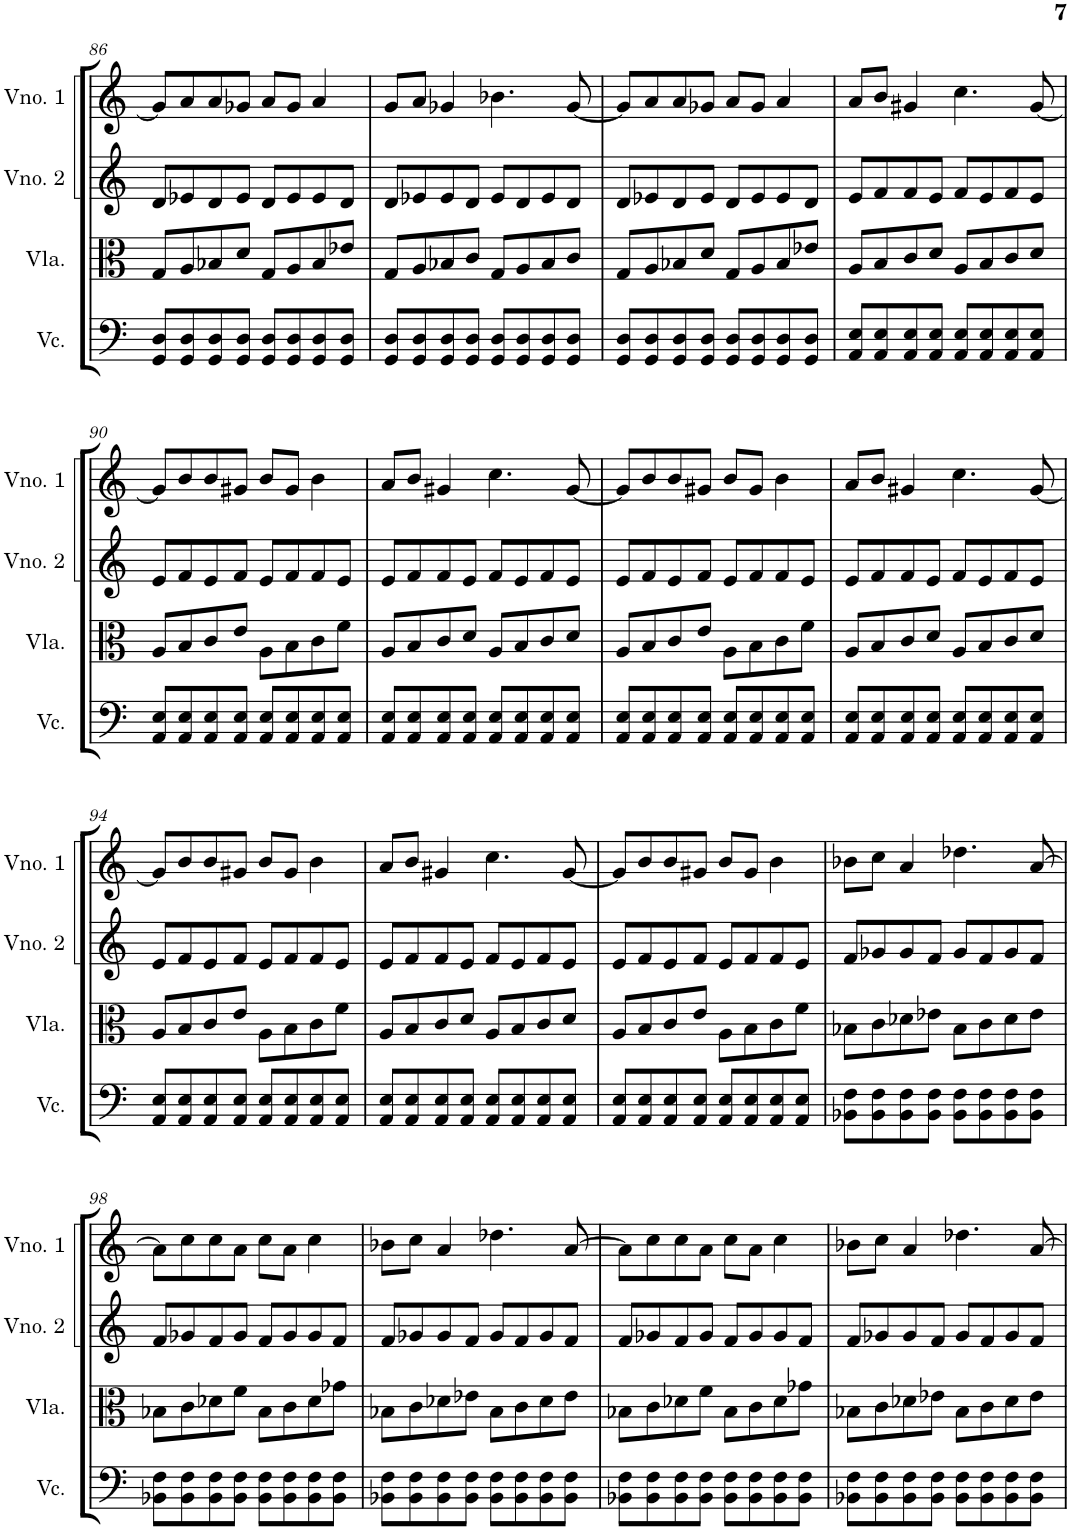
**kern	**kern	**kern	**kern
*part4	*part3	*part2	*part1
*staff4	*staff3	*staff2	*staff1
*I"Violoncelo	*I"Viola	*I"Violino 2	*I"Violino 1
*I'Vc.	*I'Vla.	*I'Vno. 2	*I'Vno. 1
!!LO:PB:g=z
*clefF4	*clefC3	*clefG2	*clefG2
*k[]	*k[]	*k[]	*k[]
*M4/4	*M4/4	*M4/4	*M4/4
=86	=86	=86	=86
8GG/ 8D/L	8G/L	8d/L	8g-/L]
8GG/ 8D/	8A/	8e-X/	8a/
8GG/ 8D/	8B-X/	8d/	8a/
8GG/ 8D/J	8d/J	8e-/J	8g-X/J
8GG/ 8D/L	8G/L	8d/L	8a/L
8GG/ 8D/	8A/	8e-/	8g-/J
8GG/ 8D/	8B-/	8e-/	4a/
8GG/ 8D/J	8e-X/J	8d/J	.
=87	=87	=87	=87
8GG/ 8D/L	8G/L	8d/L	8g/L
8GG/ 8D/	8A/	8e-X/	8a/J
8GG/ 8D/	8B-X/	8e-/	4g-X/
8GG/ 8D/J	8c/J	8d/J	.
8GG/ 8D/L	8G/L	8e-/L	4.b-X\
8GG/ 8D/	8A/	8d/	.
8GG/ 8D/	8B-/	8e-/	.
8GG/ 8D/J	8c/J	8d/J	[8g-/
=88	=88	=88	=88
8GG/ 8D/L	8G/L	8d/L	8g-/L]
8GG/ 8D/	8A/	8e-X/	8a/
8GG/ 8D/	8B-X/	8d/	8a/
8GG/ 8D/J	8d/J	8e-/J	8g-X/J
8GG/ 8D/L	8G/L	8d/L	8a/L
8GG/ 8D/	8A/	8e-/	8g-/J
8GG/ 8D/	8B-/	8e-/	4a/
8GG/ 8D/J	8e-X/J	8d/J	.
=89	=89	=89	=89
8AA/ 8E/L	8A/L	8e/L	8a/L
8AA/ 8E/	8B/	8f/	8b/J
8AA/ 8E/	8c/	8f/	4g#X/
8AA/ 8E/J	8d/J	8e/J	.
8AA/ 8E/L	8A/L	8f/L	4.cc\
8AA/ 8E/	8B/	8e/	.
8AA/ 8E/	8c/	8f/	.
8AA/ 8E/J	8d/J	8e/J	[8g#/
!!LO:LB:g=z
=90	=90	=90	=90
8AA/ 8E/L	8A/L	8e/L	8g#/L]
8AA/ 8E/	8B/	8f/	8b/
8AA/ 8E/	8c/	8e/	8b/
8AA/ 8E/J	8e/J	8f/J	8g#X/J
8AA/ 8E/L	8A\L	8e/L	8b/L
8AA/ 8E/	8B\	8f/	8g#/J
8AA/ 8E/	8c\	8f/	4b\
8AA/ 8E/J	8f\J	8e/J	.
=91	=91	=91	=91
8AA/ 8E/L	8A/L	8e/L	8a/L
8AA/ 8E/	8B/	8f/	8b/J
8AA/ 8E/	8c/	8f/	4g#X/
8AA/ 8E/J	8d/J	8e/J	.
8AA/ 8E/L	8A/L	8f/L	4.cc\
8AA/ 8E/	8B/	8e/	.
8AA/ 8E/	8c/	8f/	.
8AA/ 8E/J	8d/J	8e/J	[8g#/
=92	=92	=92	=92
8AA/ 8E/L	8A/L	8e/L	8g#/L]
8AA/ 8E/	8B/	8f/	8b/
8AA/ 8E/	8c/	8e/	8b/
8AA/ 8E/J	8e/J	8f/J	8g#X/J
8AA/ 8E/L	8A\L	8e/L	8b/L
8AA/ 8E/	8B\	8f/	8g#/J
8AA/ 8E/	8c\	8f/	4b\
8AA/ 8E/J	8f\J	8e/J	.
=93	=93	=93	=93
8AA/ 8E/L	8A/L	8e/L	8a/L
8AA/ 8E/	8B/	8f/	8b/J
8AA/ 8E/	8c/	8f/	4g#X/
8AA/ 8E/J	8d/J	8e/J	.
8AA/ 8E/L	8A/L	8f/L	4.cc\
8AA/ 8E/	8B/	8e/	.
8AA/ 8E/	8c/	8f/	.
8AA/ 8E/J	8d/J	8e/J	[8g#/
!!LO:LB:g=z
=94	=94	=94	=94
8AA/ 8E/L	8A/L	8e/L	8g#/L]
8AA/ 8E/	8B/	8f/	8b/
8AA/ 8E/	8c/	8e/	8b/
8AA/ 8E/J	8e/J	8f/J	8g#X/J
8AA/ 8E/L	8A\L	8e/L	8b/L
8AA/ 8E/	8B\	8f/	8g#/J
8AA/ 8E/	8c\	8f/	4b\
8AA/ 8E/J	8f\J	8e/J	.
=95	=95	=95	=95
8AA/ 8E/L	8A/L	8e/L	8a/L
8AA/ 8E/	8B/	8f/	8b/J
8AA/ 8E/	8c/	8f/	4g#X/
8AA/ 8E/J	8d/J	8e/J	.
8AA/ 8E/L	8A/L	8f/L	4.cc\
8AA/ 8E/	8B/	8e/	.
8AA/ 8E/	8c/	8f/	.
8AA/ 8E/J	8d/J	8e/J	[8g#/
=96	=96	=96	=96
8AA/ 8E/L	8A/L	8e/L	8g#/L]
8AA/ 8E/	8B/	8f/	8b/
8AA/ 8E/	8c/	8e/	8b/
8AA/ 8E/J	8e/J	8f/J	8g#X/J
8AA/ 8E/L	8A\L	8e/L	8b/L
8AA/ 8E/	8B\	8f/	8g#/J
8AA/ 8E/	8c\	8f/	4b\
8AA/ 8E/J	8f\J	8e/J	.
=97	=97	=97	=97
8BB-X\ 8F\L	8B-X\L	8f/L	8b-X\L
8BB-\ 8F\	8c\	8g-X/	8cc\J
8BB-\ 8F\	8d-X\	8g-/	4a/
8BB-\ 8F\J	8e-X\J	8f/J	.
8BB-\ 8F\L	8B-\L	8g-/L	4.dd-X\
8BB-\ 8F\	8c\	8f/	.
8BB-\ 8F\	8d-\	8g-/	.
8BB-\ 8F\J	8e-\J	8f/J	[8a/
!!LO:LB:g=z
=98	=98	=98	=98
8BB-X\ 8F\L	8B-X\L	8f/L	8a\L]
8BB-\ 8F\	8c\	8g-X/	8cc\
8BB-\ 8F\	8d-X\	8f/	8cc\
8BB-\ 8F\J	8f\J	8g-/J	8a\J
8BB-\ 8F\L	8B-\L	8f/L	8cc\L
8BB-\ 8F\	8c\	8g-/	8a\J
8BB-\ 8F\	8d-\	8g-/	4cc\
8BB-\ 8F\J	8g-X\J	8f/J	.
=99	=99	=99	=99
8BB-X\ 8F\L	8B-X\L	8f/L	8b-X\L
8BB-\ 8F\	8c\	8g-X/	8cc\J
8BB-\ 8F\	8d-X\	8g-/	4a/
8BB-\ 8F\J	8e-X\J	8f/J	.
8BB-\ 8F\L	8B-\L	8g-/L	4.dd-X\
8BB-\ 8F\	8c\	8f/	.
8BB-\ 8F\	8d-\	8g-/	.
8BB-\ 8F\J	8e-\J	8f/J	[8a/
=100	=100	=100	=100
8BB-X\ 8F\L	8B-X\L	8f/L	8a\L]
8BB-\ 8F\	8c\	8g-X/	8cc\
8BB-\ 8F\	8d-X\	8f/	8cc\
8BB-\ 8F\J	8f\J	8g-/J	8a\J
8BB-\ 8F\L	8B-\L	8f/L	8cc\L
8BB-\ 8F\	8c\	8g-/	8a\J
8BB-\ 8F\	8d-\	8g-/	4cc\
8BB-\ 8F\J	8g-X\J	8f/J	.
=101	=101	=101	=101
8BB-X\ 8F\L	8B-X\L	8f/L	8b-X\L
8BB-\ 8F\	8c\	8g-X/	8cc\J
8BB-\ 8F\	8d-X\	8g-/	4a/
8BB-\ 8F\J	8e-X\J	8f/J	.
8BB-\ 8F\L	8B-\L	8g-/L	4.dd-X\
8BB-\ 8F\	8c\	8f/	.
8BB-\ 8F\	8d-\	8g-/	.
8BB-\ 8F\J	8e-\J	8f/J	[8a/
=	=	=	=
*-	*-	*-	*-
